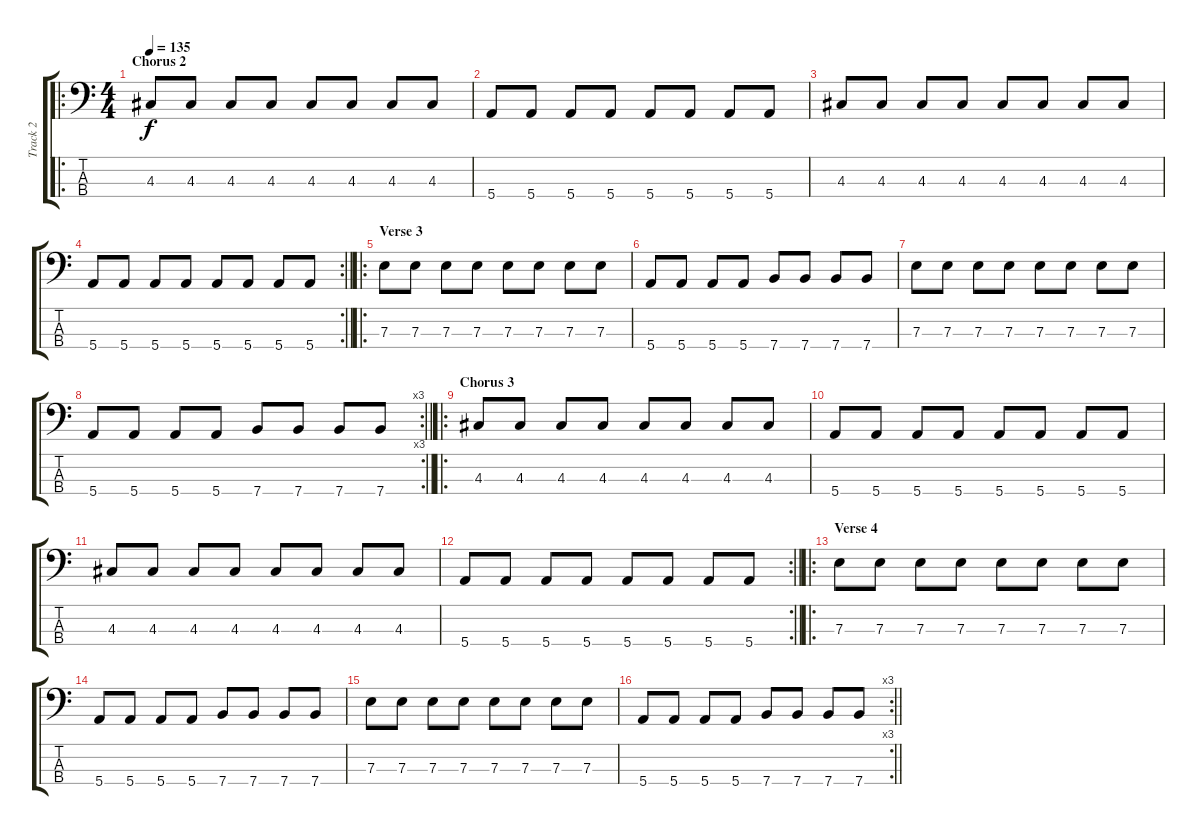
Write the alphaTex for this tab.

\track ("Track 2" "Track 2") {instrument electricbasspick}
\staff {score tabs}
\tuning (G2 D2 A1 E1) {hide}
\ro
\ts (4 4)
\section ("" "Chorus 2")
\tempo 135
\clef f4
\ks c
4.3.8{dy f} 4.3.8 4.3.8 4.3.8 4.3.8 4.3.8 4.3.8 4.3.8 |
5.4.8 5.4.8 5.4.8 5.4.8 5.4.8 5.4.8 5.4.8 5.4.8 |
4.3.8 4.3.8 4.3.8 4.3.8 4.3.8 4.3.8 4.3.8 4.3.8 |
\rc 2
\barLineRight lightlight
5.4.8 5.4.8 5.4.8 5.4.8 5.4.8 5.4.8 5.4.8 5.4.8 |
\ro
\section ("" "Verse 3")
7.3.8 7.3.8 7.3.8 7.3.8 7.3.8 7.3.8 7.3.8 7.3.8 |
5.4.8 5.4.8 5.4.8 5.4.8 7.4.8 7.4.8 7.4.8 7.4.8 |
7.3.8 7.3.8 7.3.8 7.3.8 7.3.8 7.3.8 7.3.8 7.3.8 |
\rc 3
\barLineRight lightlight
5.4.8 5.4.8 5.4.8 5.4.8 7.4.8 7.4.8 7.4.8 7.4.8 |
\ro
\section ("" "Chorus 3")
4.3.8 4.3.8 4.3.8 4.3.8 4.3.8 4.3.8 4.3.8 4.3.8 |
5.4.8 5.4.8 5.4.8 5.4.8 5.4.8 5.4.8 5.4.8 5.4.8 |
4.3.8 4.3.8 4.3.8 4.3.8 4.3.8 4.3.8 4.3.8 4.3.8 |
\rc 2
\barLineRight lightlight
5.4.8 5.4.8 5.4.8 5.4.8 5.4.8 5.4.8 5.4.8 5.4.8 |
\ro
\section ("" "Verse 4")
7.3.8 7.3.8 7.3.8 7.3.8 7.3.8 7.3.8 7.3.8 7.3.8 |
5.4.8 5.4.8 5.4.8 5.4.8 7.4.8 7.4.8 7.4.8 7.4.8 |
7.3.8 7.3.8 7.3.8 7.3.8 7.3.8 7.3.8 7.3.8 7.3.8 |
\rc 3
\barLineRight lightlight
5.4.8 5.4.8 5.4.8 5.4.8 7.4.8 7.4.8 7.4.8 7.4.8
